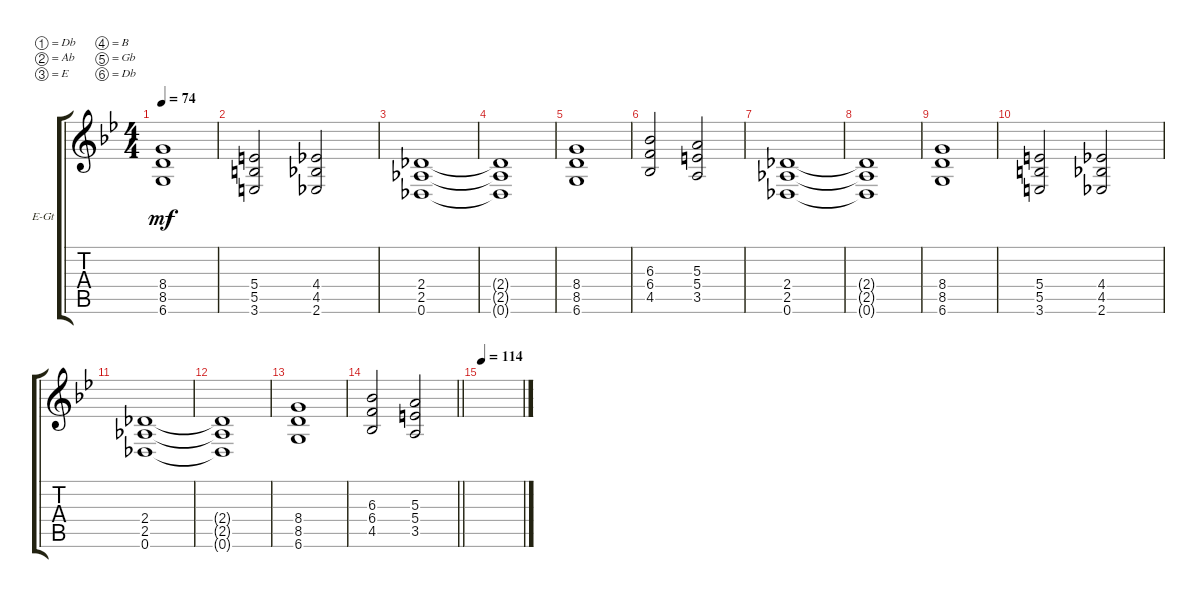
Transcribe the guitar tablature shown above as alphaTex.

\bracketExtendMode groupsimilarinstruments
\firstSystemTrackNameOrientation horizontal
\otherSystemsTrackNameOrientation horizontal
\track ("Synth Choir" "E-Gt") {instrument electricguitarclean}
\staff {score tabs}
\tuning (Db4 Ab3 E3 B2 Gb2 Db2)
\ts (4 4)
\tempo 74
\clef g2
\ks gminor
(6.6 8.5 8.4).1{dy mf} |
(5.4 5.5 3.6).2 (2.6 4.5 4.4).2 |
(2.4 0.6 2.5).1 |
(2.4{t} 2.5{t} 0.6{t}).1 |
(6.6 8.5 8.4).1 |
(6.4 4.5 6.3).2 (3.5 5.4 5.3).2 |
(2.4 0.6 2.5).1 |
(2.4{t} 2.5{t} 0.6{t}).1 |
(6.6 8.5 8.4).1 |
(5.4 5.5 3.6).2 (2.6 4.5 4.4).2 |
(2.4 0.6 2.5).1 |
(2.4{t} 2.5{t} 0.6{t}).1 |
(6.6 8.5 8.4).1 |
\barLineRight lightlight
(6.4 4.5 6.3).2 (3.5 5.4 5.3).2 |
\tempo 114
